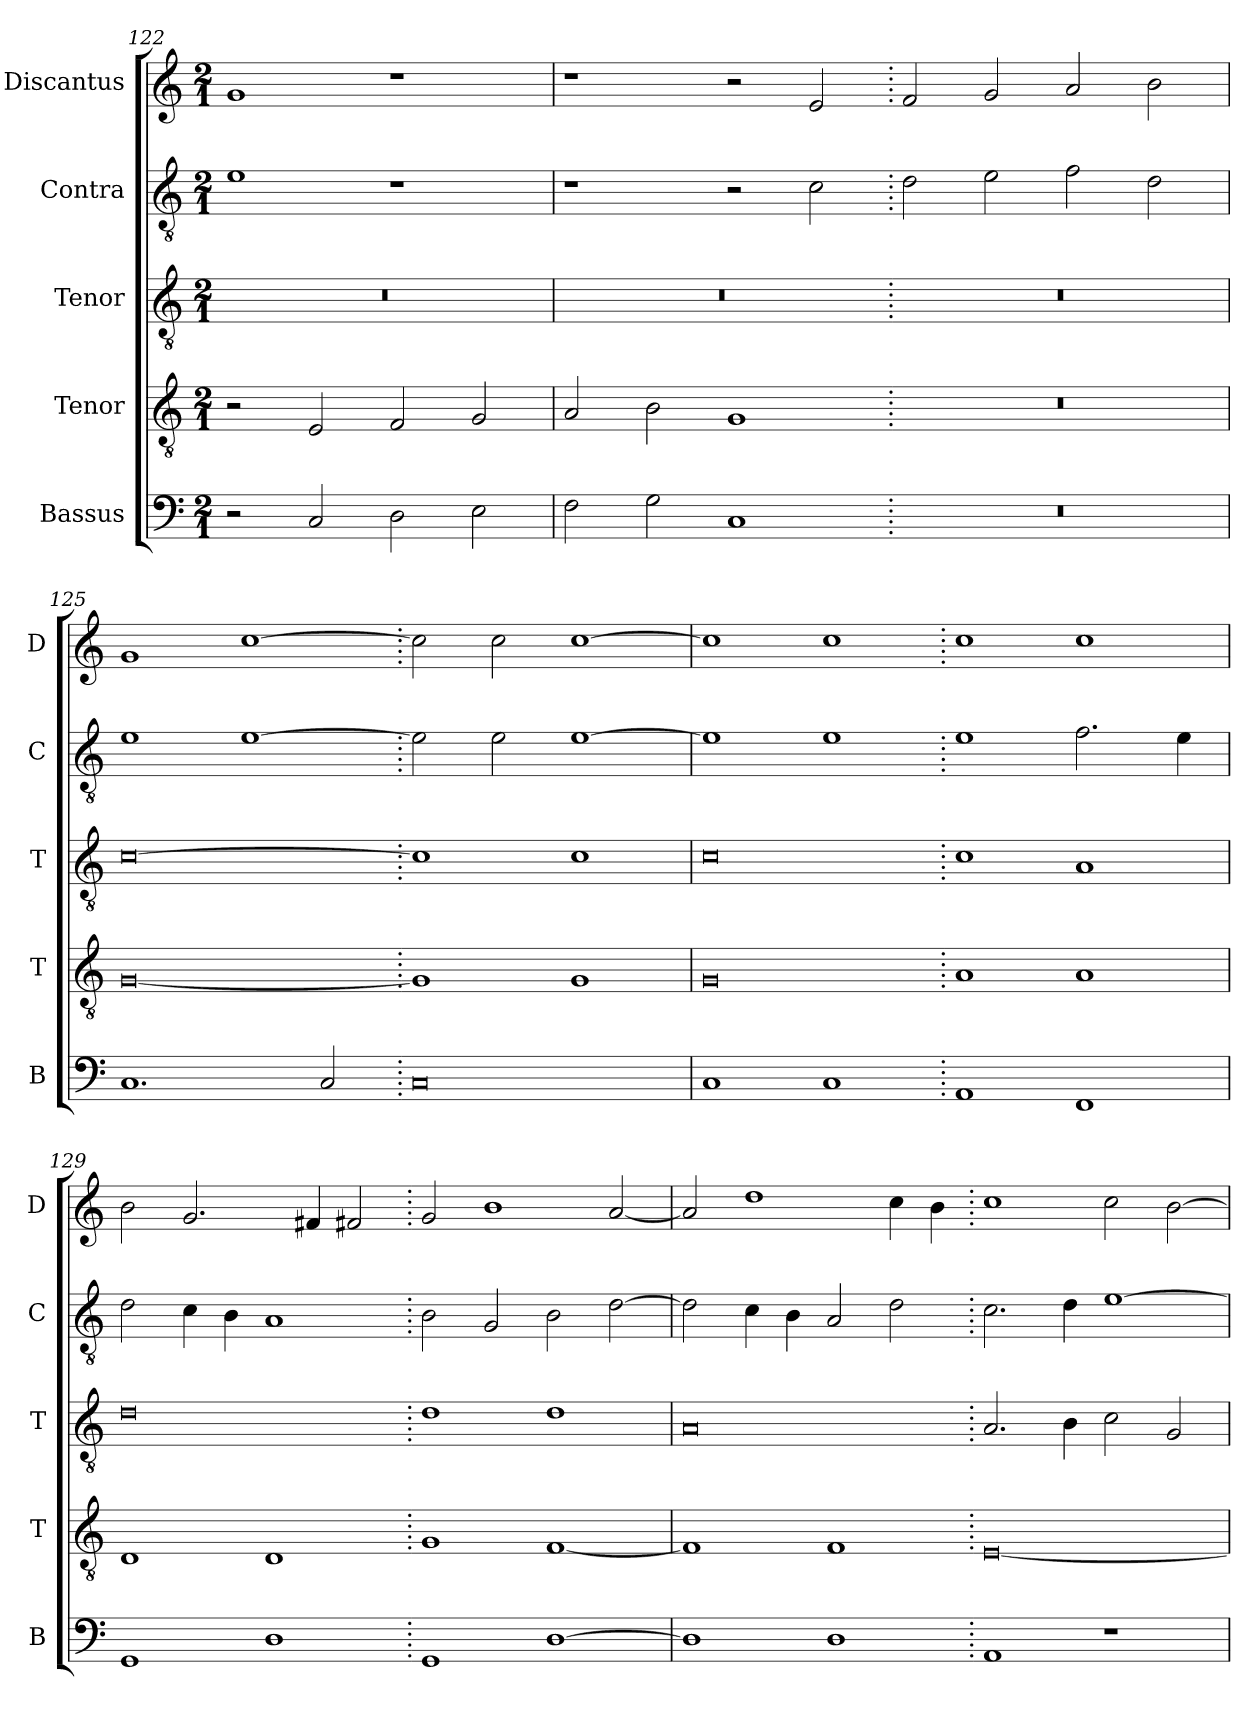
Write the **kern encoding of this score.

**kern	**kern	**kern	**kern	**kern
*part5	*part4	*part3	*part2	*part1
*staff5	*staff4	*staff3	*staff2	*staff1
*I"Bassus	*I"Tenor	*I"Tenor	*I"Contra	*I"Discantus
*I'B	*I'T	*I'T	*I'C	*I'D
*clefF4	*clefGv2	*clefGv2	*clefGv2	*clefG2
*k[]	*k[]	*k[]	*k[]	*k[]
*M2/1	*M2/1	*M2/1	*M2/1	*M2/1
=122	=122	=122	=122	=122
2r	2r	0r	1e	1g
2C/	2E/	.	.	.
2D\	2F/	.	1r	1r
2E\	2G/	.	.	.
=123	=123	=123	=123	=123
2F\	2A/	0r	1r	1r
2G\	2B\	.	.	.
1C	1G	.	2r	2r
.	.	.	2c\	2e/
=124.	=124.	=124.	=124.	=124.
0r	0r	0r	2d\	2f/
.	.	.	2e\	2g/
.	.	.	2f\	2a/
.	.	.	2d\	2b\
=125	=125	=125	=125	=125
1.C	[0G	[0c	1e	1g
.	.	.	[1e	[1cc
2C/	.	.	.	.
=126.	=126.	=126.	=126.	=126.
0C	1G]	1c]	2e\]	2cc\]
.	.	.	2e\	2cc\
.	1G	1c	[1e	[1cc
=127	=127	=127	=127	=127
1C	0G	0c	1e]	1cc]
1C	.	.	1e	1cc
=128.	=128.	=128.	=128.	=128.
1AA	1A	1c	1e	1cc
1FF	1A	1A	2.f\	1cc
.	.	.	4e\	.
=129	=129	=129	=129	=129
1GG	1D	0d	2d\	2b\
.	.	.	4c\	2.g/
.	.	.	4B\	.
1D	1D	.	1A	.
.	.	.	.	4f#X/
.	.	.	.	2f#X/
=130.	=130.	=130.	=130.	=130.
1GG	1G	1d	2B\	2g/
.	.	.	2G/	1b
[1D	[1F	1d	2B\	.
.	.	.	[2d\	[2a/
=131	=131	=131	=131	=131
1D]	1F]	0A	2d\]	2a/]
.	.	.	4c\	1dd
.	.	.	4B\	.
1D	1F	.	2A/	.
.	.	.	2d\	4cc\
.	.	.	.	4b\
=132.	=132.	=132.	=132.	=132.
1AA	[0E	2.A/	2.c\	1cc
.	.	4B\	4d\	.
1r	.	2c\	[1e	2cc\
.	.	2G/	.	[2b\
=	=	=	=	=
*-	*-	*-	*-	*-
